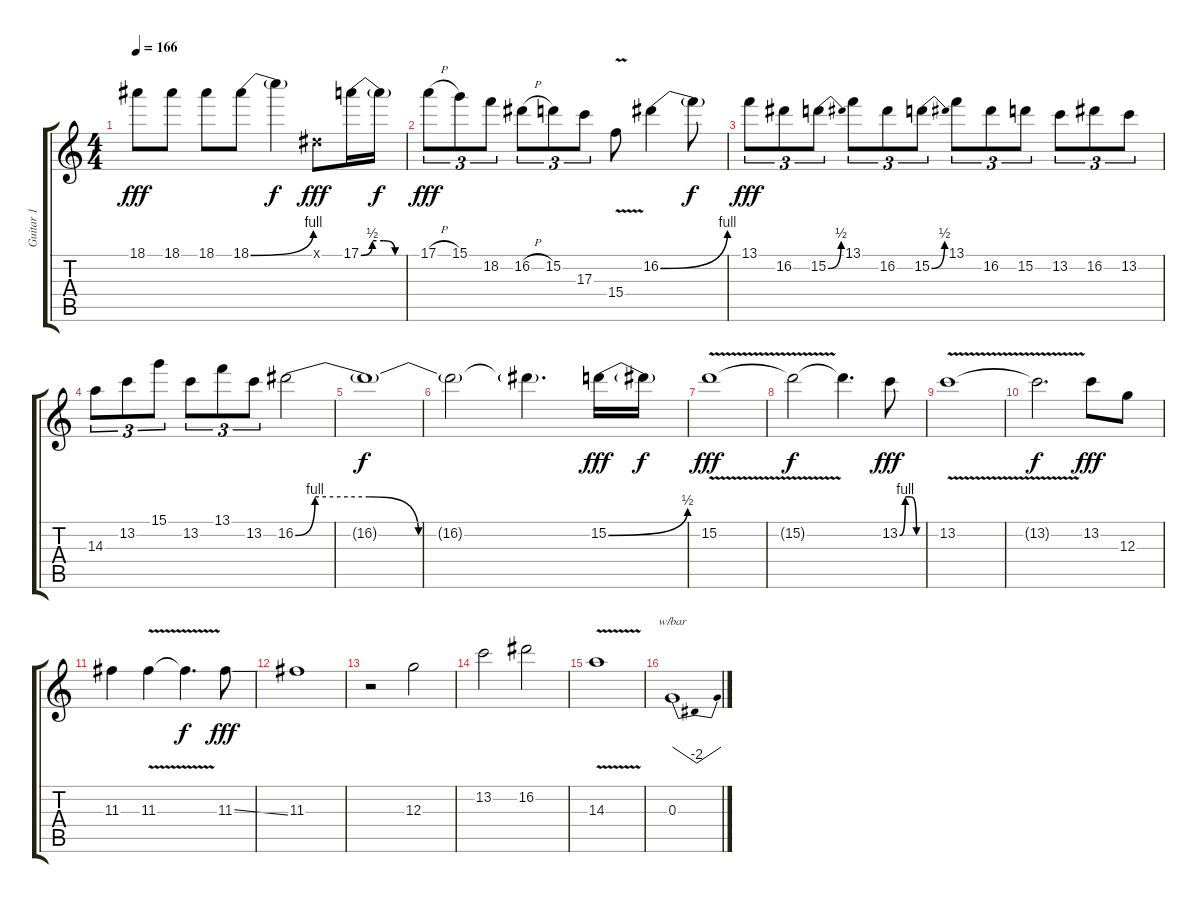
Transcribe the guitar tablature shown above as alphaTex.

\track ("Guitar 1 " "Guitar 1 ") {instrument distortionguitar}
\staff {score tabs}
\tuning (E4 B3 G3 D3 A2 E2) {hide}
\ts (4 4)
\tempo 166
\clef g2
\ks c
18.1.8{dy fff} 18.1.8 18.1.8 18.1{be (bend 0 0 60 4)}.8 18.1{t}.4{dy f} -1.1{x}.8{dy fff} 17.1{be (custom 0 0 15 2 30 2 45 0 60 0)}.16 17.1{t}.16{dy f} |
17.1{h}.8{tu (3 2) dy fff} 15.1.8{tu (3 2)} 18.2.8{tu (3 2)} 16.2{h}.8{tu (3 2)} 15.2.8{tu (3 2)} 17.3.8{tu (3 2)} 15.4{v}.8 16.2{be (bend 0 0 60 4)}.4 16.2{t}.8{dy f} |
13.1.8{tu (3 2) dy fff} 16.2.8{tu (3 2)} 15.2{be (bend 0 0 60 2)}.8{tu (3 2)} 13.1.8{tu (3 2)} 16.2.8{tu (3 2)} 15.2{be (bend 0 0 60 2)}.8{tu (3 2)} 13.1.8{tu (3 2)} 16.2.8{tu (3 2)} 15.2.8{tu (3 2)} 13.2.8{tu (3 2)} 16.2.8{tu (3 2)} 13.2.8{tu (3 2)} |
14.3.8{tu (3 2)} 13.2.8{tu (3 2)} 15.1.8{tu (3 2)} 13.2.8{tu (3 2)} 13.1.8{tu (3 2)} 13.2.8{tu (3 2)} 16.2{be (custom 0 0 4 4 15 4 25 0 45 0 60 0)}.2 |
16.2{t}.1{dy f} |
16.2{t}.2 16.2{t}.4{d} 15.2{be (bend 0 0 60 2)}.16{dy fff} 15.2{t}.16{dy f} |
15.2{v}.1{dy fff} |
15.2{t}.2{dy f} 15.2{t}.4{d} 13.2{be (custom 0 0 15 4 30 4 45 0 60 0)}.8{dy fff} |
13.2{v}.1 |
13.2{t}.2{d dy f} 13.2.8{dy fff} 12.3.8 |
11.3.4 11.3{v}.4 11.3{t}.4{d dy f} 11.3{ss}.8{dy fff} |
11.3.1 |
r.2 12.3.2 |
13.2.2 16.2.2 |
14.3{v}.1 |
0.3.1{tbe (dip default 0 0 30 -8 60 0)}
